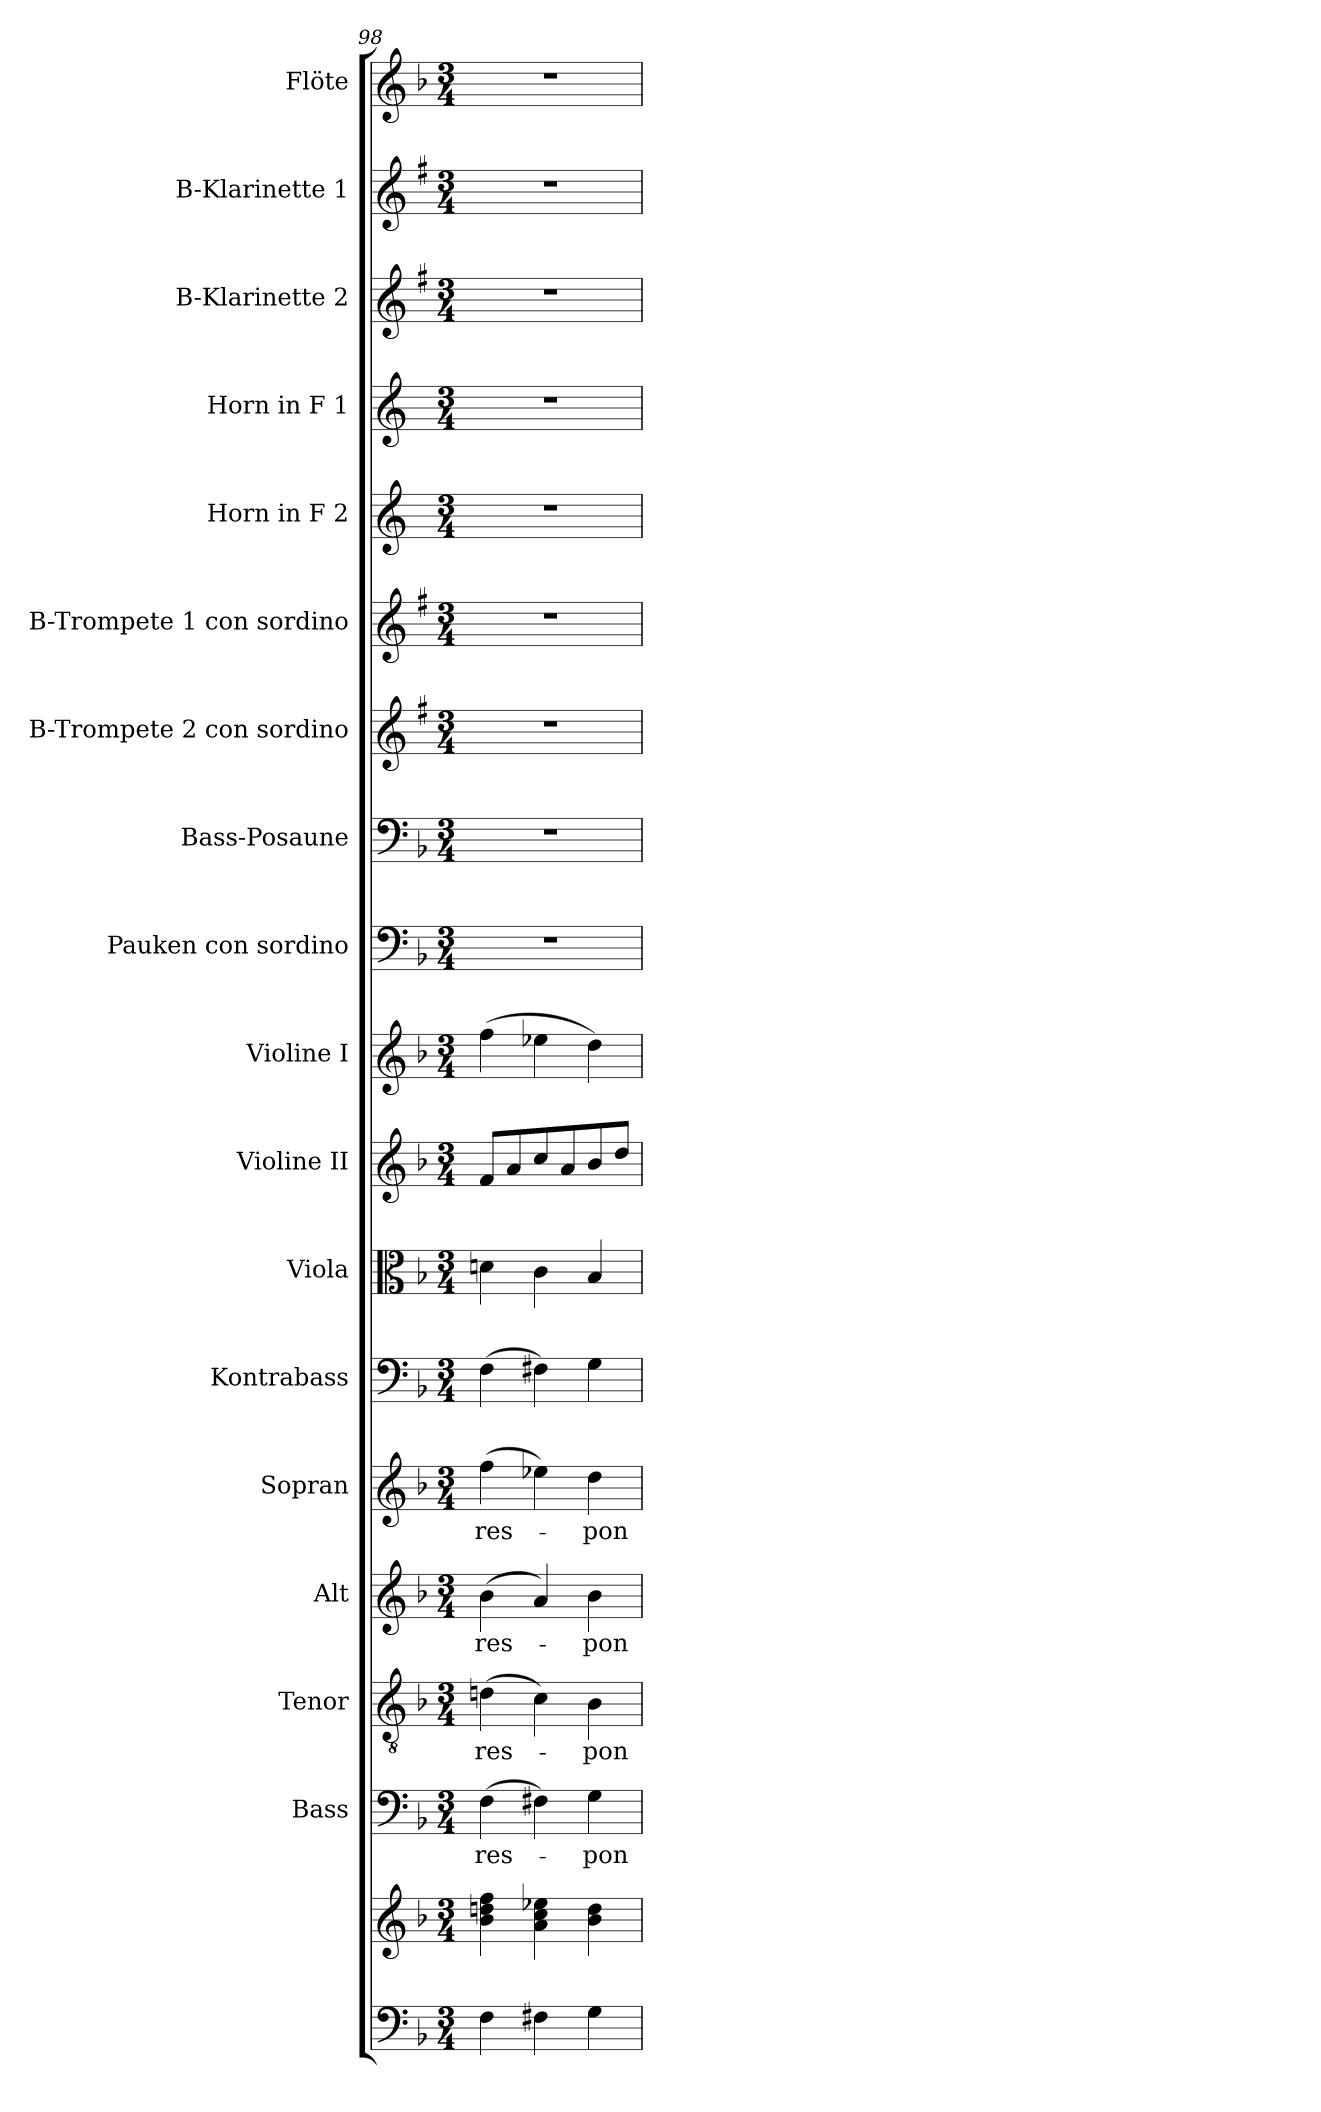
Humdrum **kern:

**kern	**kern	**kern	**text	**kern	**text	**kern	**text	**kern	**text	**kern	**kern	**kern	**kern	**kern	**kern	**kern	**kern	**kern	**kern	**kern	**kern	**kern
*part18	*part18	*part17	*part17	*part16	*part16	*part15	*part15	*part14	*part14	*part13	*part12	*part11	*part10	*part9	*part8	*part7	*part6	*part5	*part4	*part3	*part2	*part1
*staff19	*staff18	*staff17	*staff17	*staff16	*staff16	*staff15	*staff15	*staff14	*staff14	*staff13	*staff12	*staff11	*staff10	*staff9	*staff8	*staff7	*staff6	*staff5	*staff4	*staff3	*staff2	*staff1
*	*	*I"Bass	*	*I"Tenor	*	*I"Alt	*	*I"Sopran	*	*I"Kontrabass	*I"Viola	*I"Violine II	*I"Violine I	*I"Pauken con sordino	*I"Bass-Posaune	*I"B-Trompete 2 con sordino	*I"B-Trompete 1 con sordino	*I"Horn in F 2	*I"Horn in F 1	*I"B-Klarinette 2	*I"B-Klarinette 1	*I"Flöte
*	*	*I'B.	*	*I'T.	*	*I'A.	*	*I'S.	*	*I'Kb.	*I'Vla.	*I'Vl. II	*I'Vl. I	*I'Pk.	*I'B. Pos.	*I'B Trp. 2	*I'B Trp. 1	*	*	*I'B Kl. 2	*I'B Kl. 1	*I'Fl.
*clefF4	*clefG2	*clefF4	*	*clefGv2	*	*clefG2	*	*clefG2	*	*clefF4	*clefC3	*clefG2	*clefG2	*clefF4	*clefF4	*clefG2	*clefG2	*clefG2	*clefG2	*clefG2	*clefG2	*clefG2
*	*	*	*	*	*	*	*	*	*	*ITrd7c12	*	*	*	*	*	*ITrd1c2	*ITrd1c2	*ITrd4c7	*ITrd4c7	*ITrd1c2	*ITrd1c2	*
*k[b-]	*k[b-]	*k[b-]	*	*k[b-]	*	*k[b-]	*	*k[b-]	*	*k[b-]	*k[b-]	*k[b-]	*k[b-]	*k[b-]	*k[b-]	*k[b-]	*k[b-]	*k[b-]	*k[b-]	*k[b-]	*k[b-]	*k[b-]
*F:	*F:	*F:	*	*F:	*	*F:	*	*F:	*	*F:	*F:	*F:	*F:	*F:	*F:	*F:	*F:	*F:	*F:	*F:	*F:	*F:
*M3/4	*M3/4	*M3/4	*	*M3/4	*	*M3/4	*	*M3/4	*	*M3/4	*M3/4	*M3/4	*M3/4	*M3/4	*M3/4	*M3/4	*M3/4	*M3/4	*M3/4	*M3/4	*M3/4	*M3/4
=98	=98	=98	=98	=98	=98	=98	=98	=98	=98	=98	=98	=98	=98	=98	=98	=98	=98	=98	=98	=98	=98	=98
!	!	!	!LO:LY:b	!	!LO:LY:b	!	!LO:LY:b	!	!LO:LY:b	!	!	!	!	!	!	!	!	!	!	!	!	!
4F\	4b-\ 4ddn\ 4ff\	(>4F\	res-	(>4dn\	res-	(>4b-\	res-	(>4ff\	res-	(>4FF\	4dn\	8f/L	(>4ff\	2.r	2.r	2.r	2.r	2.r	2.r	2.r	2.r	2.r
.	.	.	.	.	.	.	.	.	.	.	.	8a/	.	.	.	.	.	.	.	.	.	.
4F#X\	4a\ 4cc\ 4ee-X\	4F#X\)	.	4c\)	.	4a/)	.	4ee-X\)	.	4FF#X\)	4c\	8cc/	4ee-X\	.	.	.	.	.	.	.	.	.
.	.	.	.	.	.	.	.	.	.	.	.	8a/	.	.	.	.	.	.	.	.	.	.
!	!	!	!LO:LY:b	!	!LO:LY:b	!	!LO:LY:b	!	!LO:LY:b	!	!	!	!	!	!	!	!	!	!	!	!	!
4G\	4b-\ 4dd\	4G\	-pon-	4B-\	-pon-	4b-\	-pon-	4dd\	-pon-	4GG\	4B-/	8b-/	4dd\)	.	.	.	.	.	.	.	.	.
.	.	.	.	.	.	.	.	.	.	.	.	8dd/J	.	.	.	.	.	.	.	.	.	.
=	=	=	=	=	=	=	=	=	=	=	=	=	=	=	=	=	=	=	=	=	=	=
*-	*-	*-	*-	*-	*-	*-	*-	*-	*-	*-	*-	*-	*-	*-	*-	*-	*-	*-	*-	*-	*-	*-
